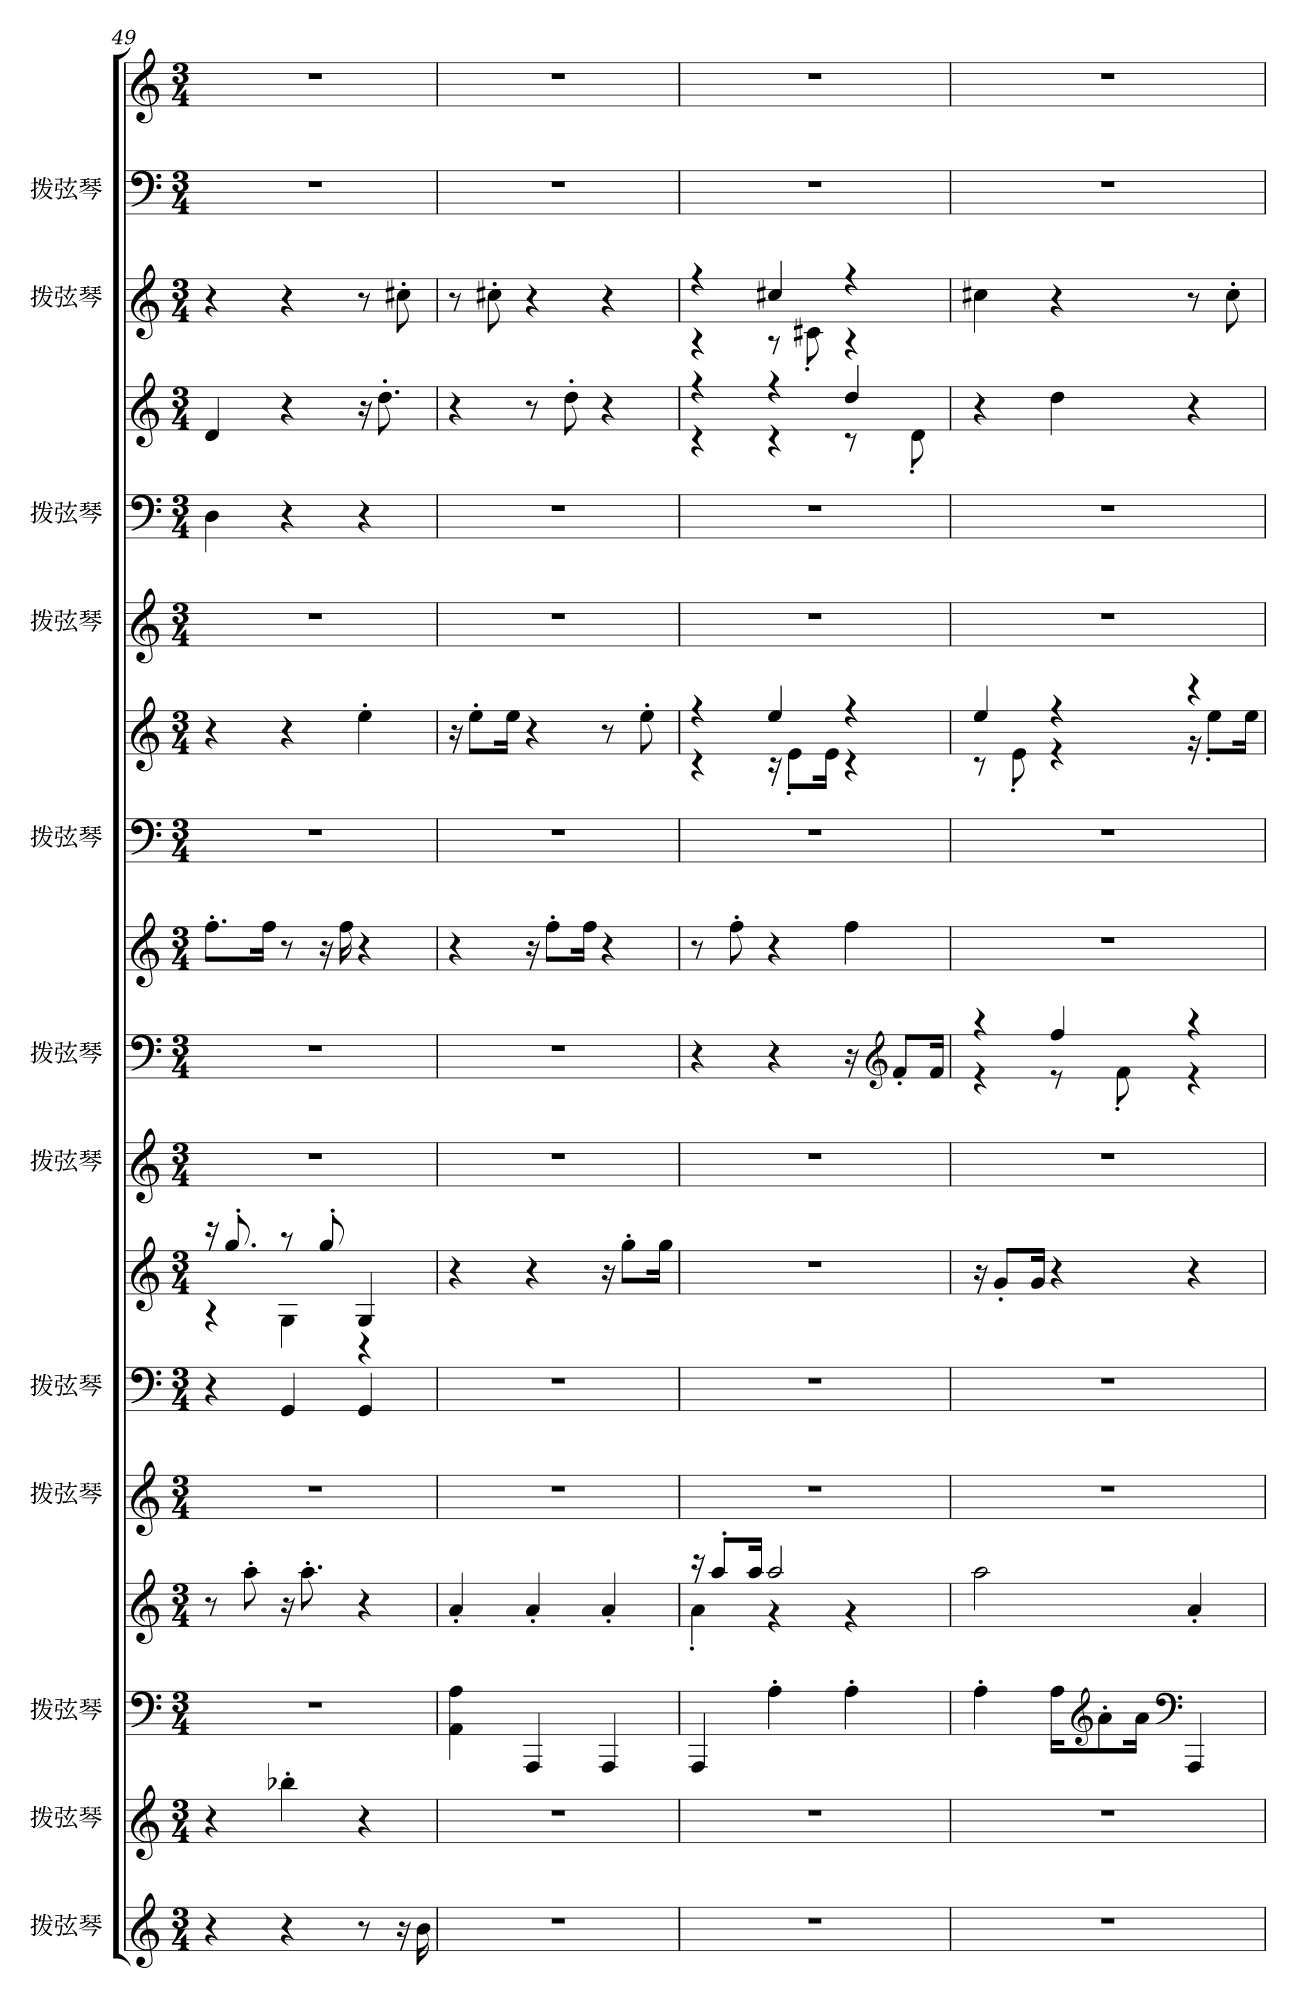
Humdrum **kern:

**kern	**kern	**kern	**kern	**kern	**kern	**kern	**kern	**kern	**kern	**kern	**kern	**kern	**kern	**kern	**kern	**kern	**kern
*part12	*part11	*part10	*part10	*part9	*part8	*part8	*part7	*part6	*part6	*part5	*part5	*part4	*part3	*part3	*part2	*part1	*part1
*staff18	*staff17	*staff16	*staff15	*staff14	*staff13	*staff12	*staff11	*staff10	*staff9	*staff8	*staff7	*staff6	*staff5	*staff4	*staff3	*staff2	*staff1
*I"拨弦琴	*I"拨弦琴	*I"拨弦琴	*	*I"拨弦琴	*I"拨弦琴	*	*I"拨弦琴	*I"拨弦琴	*	*I"拨弦琴	*	*I"拨弦琴	*I"拨弦琴	*	*I"拨弦琴	*I"拨弦琴	*
*clefG2	*clefG2	*clefF4	*clefG2	*clefG2	*clefF4	*clefG2	*clefG2	*clefF4	*clefG2	*clefF4	*clefG2	*clefG2	*clefF4	*clefG2	*clefG2	*clefF4	*clefG2
*k[]	*k[]	*k[]	*k[]	*k[]	*k[]	*k[]	*k[]	*k[]	*k[]	*k[]	*k[]	*k[]	*k[]	*k[]	*k[]	*k[]	*k[]
*M3/4	*M3/4	*M3/4	*M3/4	*M3/4	*M3/4	*M3/4	*M3/4	*M3/4	*M3/4	*M3/4	*M3/4	*M3/4	*M3/4	*M3/4	*M3/4	*M3/4	*M3/4
=49	=49	=49	=49	=49	=49	=49	=49	=49	=49	=49	=49	=49	=49	=49	=49	=49	=49
*	*	*	*	*	*	*^	*	*	*	*	*	*	*	*	*	*	*
4r	4r	2.r	8r	2.r	4r	16r	4r	2.r	2.r	8.ff'\L	2.r	4r	2.r	4D\	4d/	4r	2.r	2.r
.	.	.	.	.	.	8.gg'/	.	.	.	.	.	.	.	.	.	.	.	.
.	.	.	8aa'\	.	.	.	.	.	.	.	.	.	.	.	.	.	.	.
.	.	.	.	.	.	.	.	.	.	16ff\Jk	.	.	.	.	.	.	.	.
4r	4bb-X'\	.	16r	.	4GG/	8r	4G\	.	.	8r	.	4r	.	4r	4r	4r	.	.
.	.	.	8.aa'\	.	.	.	.	.	.	.	.	.	.	.	.	.	.	.
.	.	.	.	.	.	8gg'/	.	.	.	16r	.	.	.	.	.	.	.	.
.	.	.	.	.	.	.	.	.	.	16ff\	.	.	.	.	.	.	.	.
8r	4r	.	4r	.	4GG/	4G/	4r	.	.	4r	.	4ee'\	.	4r	16r	8r	.	.
.	.	.	.	.	.	.	.	.	.	.	.	.	.	.	8.dd'\	.	.	.
16r	.	.	.	.	.	.	.	.	.	.	.	.	.	.	.	8cc#X'\	.	.
16b\	.	.	.	.	.	.	.	.	.	.	.	.	.	.	.	.	.	.
*	*	*	*	*	*	*v	*v	*	*	*	*	*	*	*	*	*	*	*
=50	=50	=50	=50	=50	=50	=50	=50	=50	=50	=50	=50	=50	=50	=50	=50	=50	=50
2.r	2.r	4AA\ 4A\	4a'/	2.r	2.r	4r	2.r	2.r	4r	2.r	16r	2.r	2.r	4r	8r	2.r	2.r
.	.	.	.	.	.	.	.	.	.	.	8ee'\L	.	.	.	.	.	.
.	.	.	.	.	.	.	.	.	.	.	.	.	.	.	8cc#X'\	.	.
.	.	.	.	.	.	.	.	.	.	.	16ee\Jk	.	.	.	.	.	.
.	.	4AAA/	4a'/	.	.	4r	.	.	16r	.	4r	.	.	8r	4r	.	.
.	.	.	.	.	.	.	.	.	8ff'\L	.	.	.	.	.	.	.	.
.	.	.	.	.	.	.	.	.	.	.	.	.	.	8dd'\	.	.	.
.	.	.	.	.	.	.	.	.	16ff\Jk	.	.	.	.	.	.	.	.
.	.	4AAA/	4a'/	.	.	16r	.	.	4r	.	8r	.	.	4r	4r	.	.
.	.	.	.	.	.	8gg'\L	.	.	.	.	.	.	.	.	.	.	.
.	.	.	.	.	.	.	.	.	.	.	8ee'\	.	.	.	.	.	.
.	.	.	.	.	.	16gg\Jk	.	.	.	.	.	.	.	.	.	.	.
!!LO:PB:g=z
=51	=51	=51	=51	=51	=51	=51	=51	=51	=51	=51	=51	=51	=51	=51	=51	=51	=51
*	*	*	*^	*	*	*	*	*	*	*	*^	*	*	*^	*^	*	*
2.r	2.r	4AAA/	16r	4a'\	2.r	2.r	2.r	2.r	4r	8r	2.r	4r	4r	2.r	2.r	4r	4r	4r	4r	2.r	2.r
.	.	.	8aa'/L	.	.	.	.	.	.	.	.	.	.	.	.	.	.	.	.	.	.
.	.	.	.	.	.	.	.	.	.	8ff'\	.	.	.	.	.	.	.	.	.	.	.
.	.	.	16aa/Jk	.	.	.	.	.	.	.	.	.	.	.	.	.	.	.	.	.	.
.	.	4A'\	2aa/	4r	.	.	.	.	4r	4r	.	4ee/	16r	.	.	4r	4r	4cc#X/	8r	.	.
.	.	.	.	.	.	.	.	.	.	.	.	.	8e'\L	.	.	.	.	.	.	.	.
.	.	.	.	.	.	.	.	.	.	.	.	.	.	.	.	.	.	.	8c#X'\	.	.
.	.	.	.	.	.	.	.	.	.	.	.	.	16e\Jk	.	.	.	.	.	.	.	.
.	.	4A'\	.	4r	.	.	.	.	16r	4ff\	.	4r	4r	.	.	4dd/	8r	4r	4r	.	.
*	*	*	*	*	*	*	*	*	*clefG2	*	*	*	*	*	*	*	*	*	*	*	*
.	.	.	.	.	.	.	.	.	8f'/L	.	.	.	.	.	.	.	.	.	.	.	.
.	.	.	.	.	.	.	.	.	.	.	.	.	.	.	.	.	8d'\	.	.	.	.
.	.	.	.	.	.	.	.	.	16f/Jk	.	.	.	.	.	.	.	.	.	.	.	.
*	*	*	*	*	*	*	*	*	*	*	*	*	*	*	*	*v	*v	*	*	*	*
*	*	*	*v	*v	*	*	*	*	*	*	*	*	*	*	*	*	*v	*v	*	*
=52	=52	=52	=52	=52	=52	=52	=52	=52	=52	=52	=52	=52	=52	=52	=52	=52	=52	=52
*	*	*	*	*	*	*	*	*^	*	*	*	*	*	*	*	*	*	*
2.r	2.r	4A'\	2aa\	2.r	2.r	16r	2.r	4r	4r	2.r	2.r	4ee/	8r	2.r	2.r	4r	4cc#X\	2.r	2.r
.	.	.	.	.	.	8g'/L	.	.	.	.	.	.	.	.	.	.	.	.	.
.	.	.	.	.	.	.	.	.	.	.	.	.	8e'\	.	.	.	.	.	.
.	.	.	.	.	.	16g/Jk	.	.	.	.	.	.	.	.	.	.	.	.	.
.	.	16A\KL	.	.	.	4r	.	4ff/	8r	.	.	4r	4r	.	.	4dd\	4r	.	.
*	*	*clefG2	*	*	*	*	*	*	*	*	*	*	*	*	*	*	*	*	*
.	.	8a'\	.	.	.	.	.	.	.	.	.	.	.	.	.	.	.	.	.
.	.	.	.	.	.	.	.	.	8f'\	.	.	.	.	.	.	.	.	.	.
.	.	16a\Jk	.	.	.	.	.	.	.	.	.	.	.	.	.	.	.	.	.
*	*	*clefF4	*	*	*	*	*	*	*	*	*	*	*	*	*	*	*	*	*
.	.	4AAA/	4a'/	.	.	4r	.	4r	4r	.	.	4r	16r	.	.	4r	8r	.	.
.	.	.	.	.	.	.	.	.	.	.	.	.	8ee'\L	.	.	.	.	.	.
.	.	.	.	.	.	.	.	.	.	.	.	.	.	.	.	.	8cc#'\	.	.
.	.	.	.	.	.	.	.	.	.	.	.	.	16ee\Jk	.	.	.	.	.	.
*	*	*	*	*	*	*	*	*v	*v	*	*	*v	*v	*	*	*	*	*	*
=	=	=	=	=	=	=	=	=	=	=	=	=	=	=	=	=	=
*-	*-	*-	*-	*-	*-	*-	*-	*-	*-	*-	*-	*-	*-	*-	*-	*-	*-
